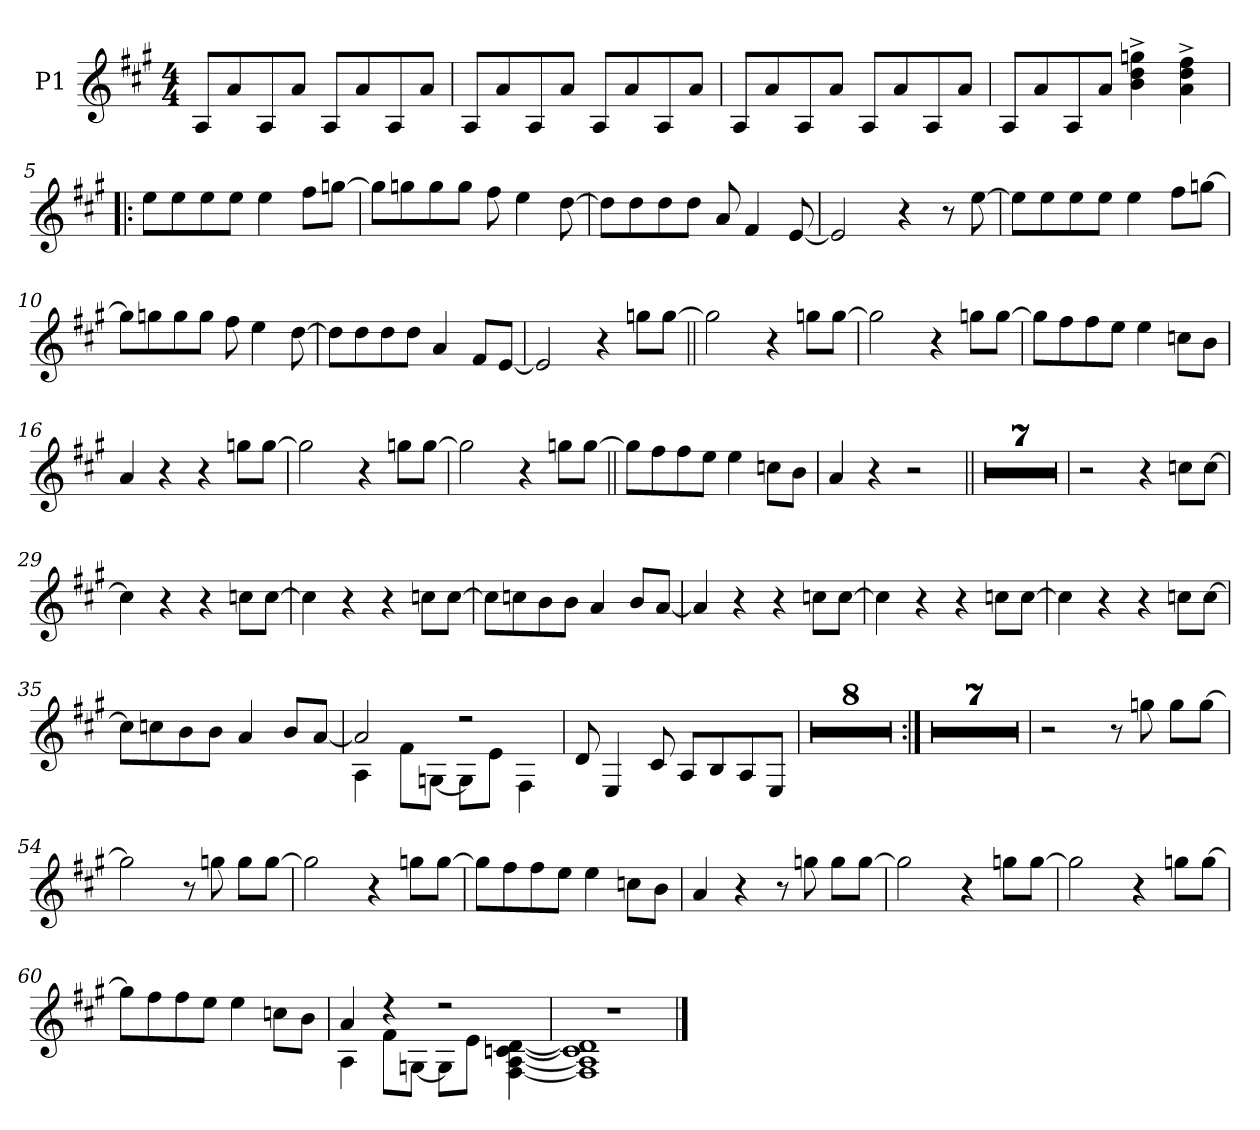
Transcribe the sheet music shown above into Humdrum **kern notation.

**kern
*part1
*staff1
*I"P1
*clefG2
*k[f#c#g#]
*A:
*M4/4
*MM126
=1
8A/L
8a/
8A/
8a/J
8A/L
8a/
8A/
8a/J
=2
8A/L
8a/
8A/
8a/J
8A/L
8a/
8A/
8a/J
=3
8A/L
8a/
8A/
8a/J
8A/L
8a/
8A/
8a/J
=4
8A/L
8a/
8A/
8a/J
4b\^ 4dd\^ 4ggn\^
4a\^ 4dd\^ 4ff#\^
!!LO:LB:g=z
=5!|:
8ee\L
8ee\
8ee\
8ee\J
4ee\
8ff#\L
[>8ggn\J
=6
8gg\L]
8ggn\
8gg\
8gg\J
8ff#\
4ee\
[>8dd\
=7
8dd\L]
8dd\
8dd\
8dd\J
8a/
4f#/
[<8e/
=8
2e/]
4r
8r
[>8ee\
!!LO:LB:g=z
=9
8ee\L]
8ee\
8ee\
8ee\J
4ee\
8ff#\L
[>8ggn\J
=10
8gg\L]
8ggn\
8gg\
8gg\J
8ff#\
4ee\
[>8dd\
=11
8dd\L]
8dd\
8dd\
8dd\J
4a/
8f#/L
[<8e/J
=12
2e/]
4r
8ggn\L
[>8gg\J
=13||
2gg\]
4r
8ggn\L
[>8gg\J
!!LO:LB:g=z
=14
2gg\]
4r
8ggn\L
[>8gg\J
=15
8gg\L]
8ff#\
8ff#\
8ee\J
4ee\
8ccn\L
8b\J
=16
4a/
4r
4r
8ggn\L
[>8gg\J
=17
2gg\]
4r
8ggn\L
[>8gg\J
=18
2gg\]
4r
8ggn\L
[>8gg\J
!!LO:LB:g=z
=19||
8gg\L]
8ff#\
8ff#\
8ee\J
4ee\
8ccn\L
8b\J
=20
4a/
4r
2r
=21||
1r
=22
1r
=23
1r
=24
1r
=25
1r
=26
1r
!!LO:LB:g=z
=27
1r
=28
2r
4r
8ccn\L
[>8cc\J
=29
4cc\]
4r
4r
8ccn\L
[>8cc\J
=30
4cc\]
4r
4r
8ccn\L
[>8cc\J
=31
8cc\L]
8ccn\
8b\
8b\J
4a/
8b/L
[<8a/J
=32
4a/]
4r
4r
8ccn\L
[>8cc\J
!!LO:LB:g=z
=33
4cc\]
4r
4r
8ccn\L
[>8cc\J
=34
4cc\]
4r
4r
8ccn\L
[>8cc\J
=35
8cc\L]
8ccn\
8b\
8b\J
4a/
8b/L
[<8a/J
=36
*^
2a/]	4A\
.	8f#\L
.	[<8Gn\J
2r	8G\L]
.	8e\J
.	4F#\
*v	*v
=37
8d/
4E/
8c#/
8A/L
8B/
8A/
8E/J
!!LO:LB:g=z
=38
1r
=39
1r
=40
1r
=41
1r
=42
1r
=43
1r
=44
1r
=45
1r
=46:|!
1r
=47
1r
!!LO:LB:g=z
=48
1r
=49
1r
=50
1r
=51
1r
=52
1r
=53
2r
8r
8ggn\
8gg\L
[>8gg\J
=54
2gg\]
8r
8ggn\
8gg\L
[>8gg\J
=55
2gg\]
4r
8ggn\L
[>8gg\J
!!LO:LB:g=z
=56
8gg\L]
8ff#\
8ff#\
8ee\J
4ee\
8ccn\L
8b\J
=57
4a/
4r
8r
8ggn\
8gg\L
[>8gg\J
=58
2gg\]
4r
8ggn\L
[>8gg\J
!!LO:PB:g=z
=59
2gg\]
4r
8ggn\L
[>8gg\J
=60
8gg\L]
8ff#\
8ff#\
8ee\J
4ee\
8ccn\L
8b\J
=61
*^
4a/	4A\
4r	8f#\L
.	[<8Gn\J
2r	8G\L]
.	8e\J
.	[<4F#\ [<4A\ [<4cn\ [<4d\
=62	=62
1r	1F#] 1A] 1c] 1d]
*v	*v
==
*-
